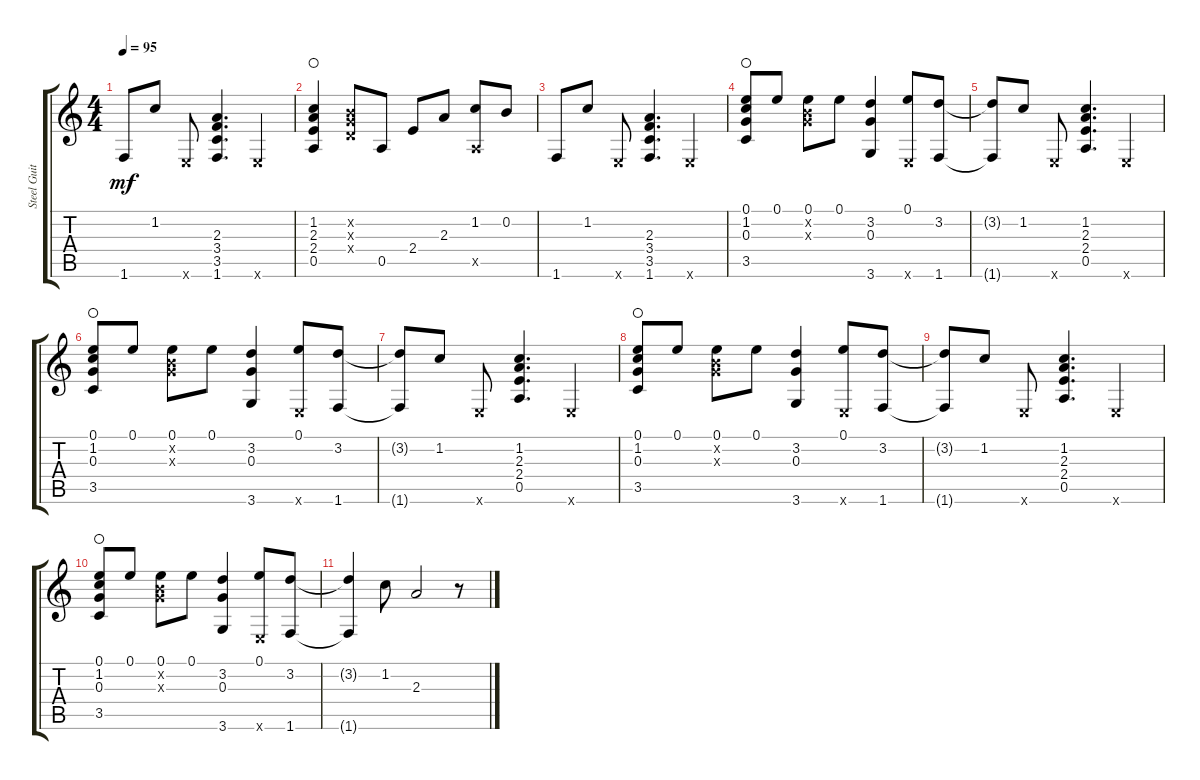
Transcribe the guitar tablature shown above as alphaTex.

\track ("Steel Guitar" "Steel Guit") {instrument acousticguitarsteel}
\staff {score tabs}
\tuning (E4 B3 G3 D3 A2 E2) {hide}
\ts (4 4)
\tempo 95
\clef g2
\ks c
1.6.8{dy mf} 1.2.8 0.6{x}.8 (2.3 3.4 3.5 1.6).4{d} 0.6{x}.4 |
(1.2 2.3 2.4 0.5).4{waho} (0.2{x} 0.3{x} 0.4{x}).8 0.5.8 2.4.8 2.3.8 (1.2 0.5{x}).8 0.2.8 |
1.6.8 1.2.8 0.6{x}.8 (2.3 3.4 3.5 1.6).4{d} 0.6{x}.4 |
(0.1 1.2 0.3 3.5).8{waho} 0.1.8 (0.1 0.2{x} 0.3{x}).8 0.1.8 (3.2 0.3 3.6).4 (0.1 0.6{x}).8 (3.2 1.6).8 |
(3.2{t} 1.6{t}).8 1.2.8 0.6{x}.8 (1.2 2.3 2.4 0.5).4{d} 0.6{x}.4 |
(0.1 1.2 0.3 3.5).8{waho} 0.1.8 (0.1 0.2{x} 0.3{x}).8 0.1.8 (3.2 0.3 3.6).4 (0.1 0.6{x}).8 (3.2 1.6).8 |
(3.2{t} 1.6{t}).8 1.2.8 0.6{x}.8 (1.2 2.3 2.4 0.5).4{d} 0.6{x}.4 |
(0.1 1.2 0.3 3.5).8{waho} 0.1.8 (0.1 0.2{x} 0.3{x}).8 0.1.8 (3.2 0.3 3.6).4 (0.1 0.6{x}).8 (3.2 1.6).8 |
(3.2{t} 1.6{t}).8 1.2.8 0.6{x}.8 (1.2 2.3 2.4 0.5).4{d} 0.6{x}.4 |
(0.1 1.2 0.3 3.5).8{waho} 0.1.8 (0.1 0.2{x} 0.3{x}).8 0.1.8 (3.2 0.3 3.6).4 (0.1 0.6{x}).8 (3.2 1.6).8 |
(3.2{t} 1.6{t}).4 1.2.8 2.3.2 r.8
